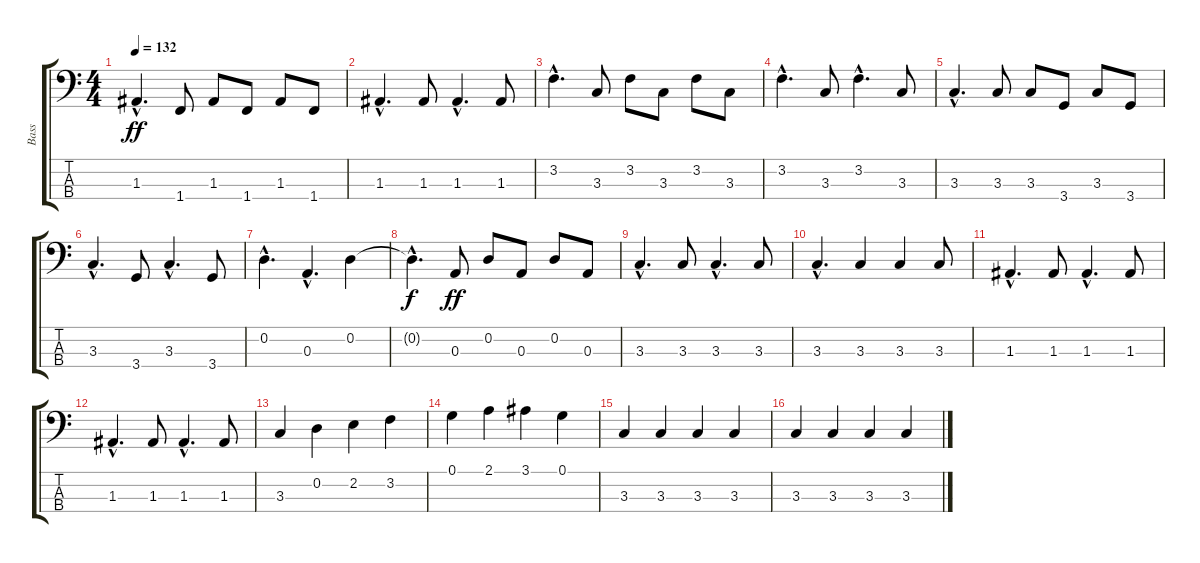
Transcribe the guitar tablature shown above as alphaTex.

\track ("Bass" "Bass") {instrument electricbassfinger}
\staff {score tabs}
\tuning (G2 D2 A1 E1) {hide}
\ts (4 4)
\tempo 132
\clef f4
\ks c
1.3{hac}.4{d dy ff} 1.4.8 1.3.8 1.4.8 1.3.8 1.4.8 |
1.3{hac}.4{d} 1.3.8 1.3{hac}.4{d} 1.3.8 |
3.2{hac}.4{d} 3.3.8 3.2.8 3.3.8 3.2.8 3.3.8 |
3.2{hac}.4{d} 3.3.8 3.2{hac}.4{d} 3.3.8 |
3.3{hac}.4{d} 3.3.8 3.3.8 3.4.8 3.3.8 3.4.8 |
3.3{hac}.4{d} 3.4.8 3.3{hac}.4{d} 3.4.8 |
0.2{hac}.4{d} 0.3{hac}.4{d} 0.2.4 |
0.2{hac t}.4{d dy f} 0.3.8{dy ff} 0.2.8 0.3.8 0.2.8 0.3.8 |
3.3{hac}.4{d} 3.3.8 3.3{hac}.4{d} 3.3.8 |
3.3{hac}.4{d} 3.3.4 3.3.4 3.3.8 |
1.3{hac}.4{d} 1.3.8 1.3{hac}.4{d} 1.3.8 |
1.3{hac}.4{d} 1.3.8 1.3{hac}.4{d} 1.3.8 |
3.3.4 0.2.4 2.2.4 3.2.4 |
0.1.4 2.1.4 3.1.4 0.1.4 |
3.3.4 3.3.4 3.3.4 3.3.4 |
3.3.4 3.3.4 3.3.4 3.3.4
